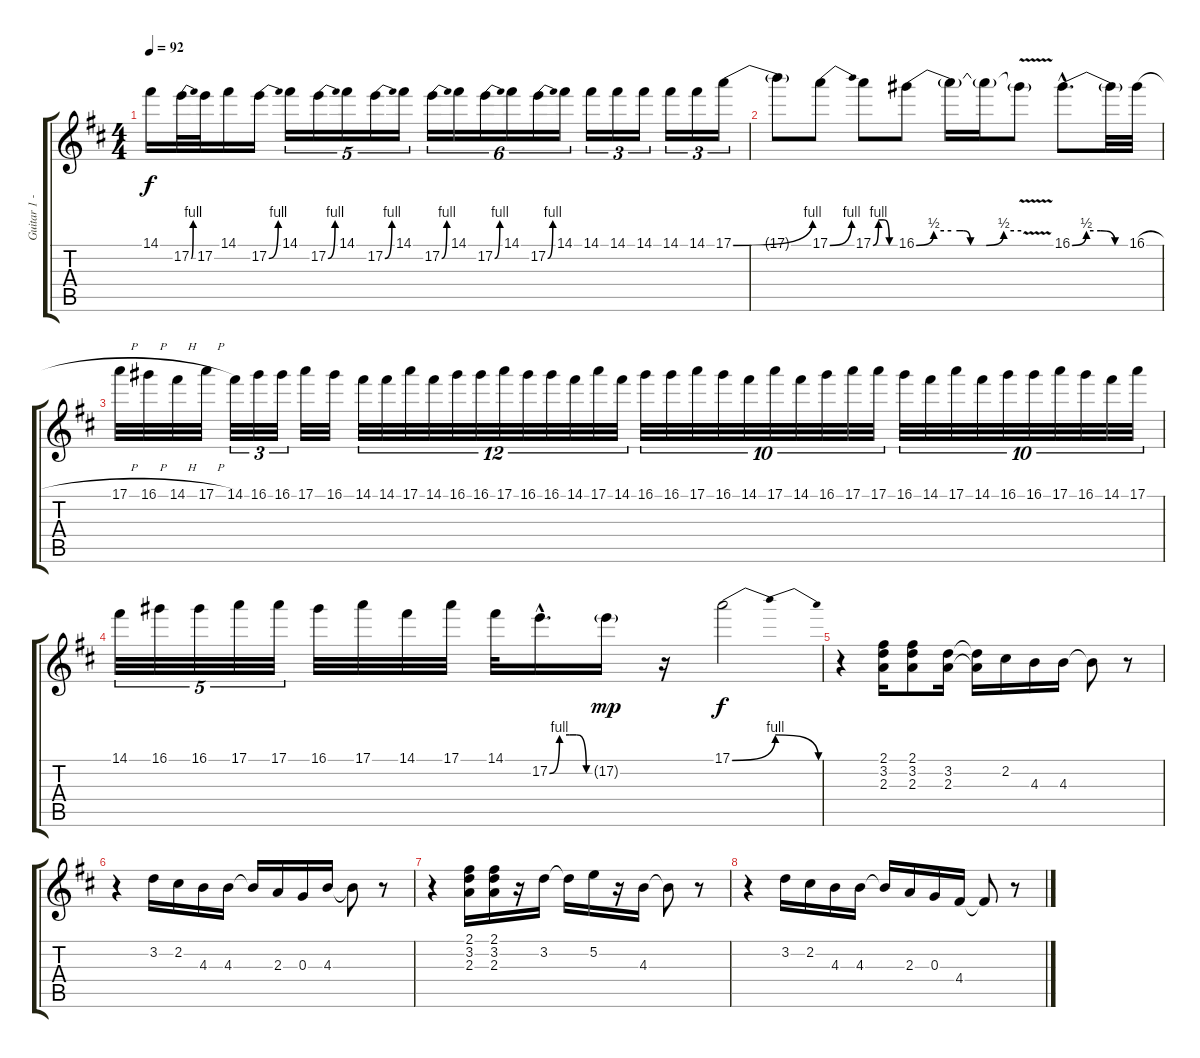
\track ("Guitar 1 - Criss Oliva" "Guitar 1 -") {instrument distortionguitar}
\staff {score tabs}
\tuning (E4 B3 G3 D3 A2 E2) {hide}
\ts (4 4)
\tempo 92
\clef g2
\ks d
14.1.16{dy f} 17.2{be (bend 0 0 60 4)}.32 17.2.32 14.1.16 17.2{be (bend 0 0 60 4)}.16 14.1.16{tu (5 4)} 17.2{be (bend 0 0 60 4)}.16{tu (5 4)} 14.1.16{tu (5 4)} 17.2{be (bend 0 0 60 4)}.16{tu (5 4)} 14.1.16{tu (5 4)} 17.2{be (bend 0 0 60 4)}.16{tu (6 4)} 14.1.16{tu (6 4)} 17.2{be (bend 0 0 60 4)}.16{tu (6 4)} 14.1.16{tu (6 4)} 17.2{be (bend 0 0 60 4)}.16{tu (6 4)} 14.1.16{tu (6 4)} 14.1.16{tu (3 2)} 14.1.16{tu (3 2)} 14.1.16{tu (3 2)} 14.1.16{tu (3 2)} 14.1.16{tu (3 2)} 17.1{be (bend 0 0 60 4)}.16{tu (3 2)} |
17.1{t}.8 17.1{be (bend 0 0 60 4)}.8 17.1{be (custom 0 0 15 4 30 4 45 0 60 0)}.8 16.1{be (custom 0 0 10 2 20 2 25 2 27 2 31 0 33 0 40 0 50 2 60 2)}.8 16.1{t}.16 16.1{t}.16 16.1{v t}.8 16.1{be (custom 0 0 15 2 30 2 45 0 60 0) hac}.8{d} 16.1{t}.32 16.1{h}.32 |
17.1{h}.32 16.1{h}.32 14.1{h}.32 17.1{h}.32 14.1.32{tu (3 2)} 16.1.32{tu (3 2)} 16.1.32{tu (3 2)} 17.1.32 16.1.32 14.1.32{tu (12 8)} 14.1.32{tu (12 8)} 17.1.32{tu (12 8)} 14.1.32{tu (12 8)} 16.1.32{tu (12 8)} 16.1.32{tu (12 8)} 17.1.32{tu (12 8)} 16.1.32{tu (12 8)} 16.1.32{tu (12 8)} 14.1.32{tu (12 8)} 17.1.32{tu (12 8)} 14.1.32{tu (12 8)} 16.1.32{tu (10 8)} 16.1.32{tu (10 8)} 17.1.32{tu (10 8)} 16.1.32{tu (10 8)} 14.1.32{tu (10 8)} 17.1.32{tu (10 8)} 14.1.32{tu (10 8)} 16.1.32{tu (10 8)} 17.1.32{tu (10 8)} 17.1.32{tu (10 8)} 16.1.32{tu (10 8)} 14.1.32{tu (10 8)} 17.1.32{tu (10 8)} 14.1.32{tu (10 8)} 16.1.32{tu (10 8)} 16.1.32{tu (10 8)} 17.1.32{tu (10 8)} 16.1.32{tu (10 8)} 14.1.32{tu (10 8)} 17.1.32{tu (10 8)} |
14.1.32{tu (5 4)} 16.1.32{tu (5 4)} 16.1.32{tu (5 4)} 17.1.32{tu (5 4)} 17.1.32{tu (5 4)} 16.1.32 17.1.32 14.1.32 17.1.32 14.1.32 17.2{be (custom 0 0 15 4 30 4 40 4 55 0 60 0) hac}.16{d} 17.2{g}.16{dy mp} r.16 17.1{be (bendrelease 0 0 15 4 15 4 60 0)}.2{dy f} |
r.4 (2.1 3.2 2.3).16 (2.1 3.2 2.3).8 (3.2 2.3).16 (3.2{t} 2.3{t}).16 2.2.16 4.3.16 4.3.16 4.3{t}.8 r.8 |
r.4 3.2.16 2.2.16 4.3.16 4.3.16 4.3{t}.16 2.3.16 0.3.16 4.3.16 4.3{t}.8 r.8 |
r.4 (2.1 3.2 2.3).16 (2.1 3.2 2.3).16 r.16 3.2.16 3.2{t}.16 5.2.16 r.16 4.3.16 4.3{t}.8 r.8 |
r.4 3.2.16 2.2.16 4.3.16 4.3.16 4.3{t}.16 2.3.16 0.3.16 4.4.16 4.4{t}.8 r.8
